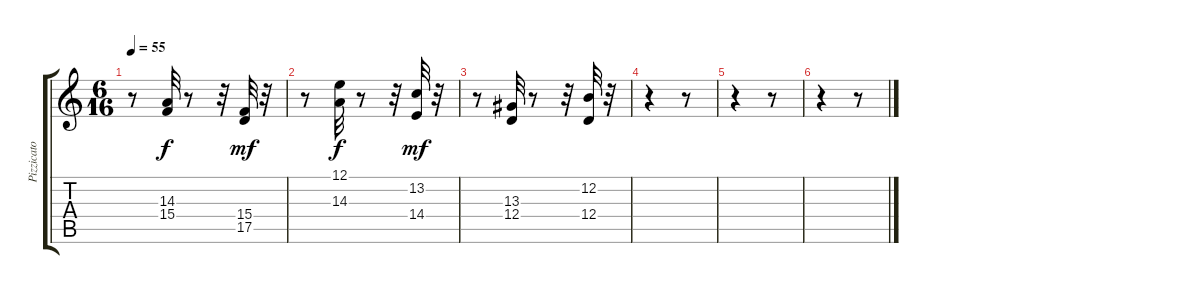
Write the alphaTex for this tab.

\track ("Pizzicato" "Pizzicato") {instrument orchestralharp}
\staff {score tabs}
\tuning (E4 B3 G3 D3 A2 E2) {hide}
\ts (6 16)
\tempo 55
\clef g2
\ks c
r.8{dy f} (14.3 15.4).32 r.8 r.32 (15.4 17.5).32{dy mf} r.32 |
r.8 (12.1 14.3).32{dy f} r.8 r.32 (13.2 14.4).32{dy mf} r.32 |
r.8 (13.3 12.4).32 r.8 r.32 (12.2 12.4).32 r.32 |
r.4 r.8 |
r.4 r.8 |
r.4 r.8
